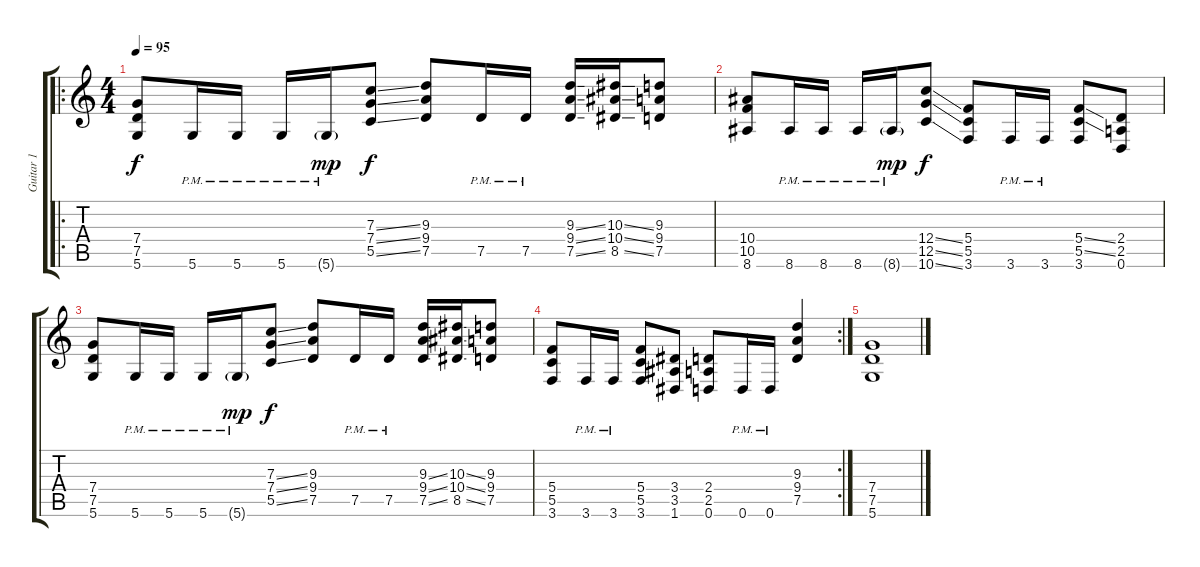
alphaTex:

\track ("Guitar 1" "Guitar 1") {instrument distortionguitar}
\staff {score tabs}
\tuning (D4 A3 F3 C3 G2 D2) {hide}
\ro
\ts (4 4)
\tempo 95
\clef g2
\ks c
(7.4 7.5 5.6).8{dy f} 5.6{pm}.16 5.6{pm}.16 5.6{pm}.16 5.6{g pm}.16{dy mp} (7.3{ss} 7.4{ss} 5.5{ss}).8{dy f} (9.3 9.4 7.5).8 7.5{pm}.16 7.5{pm}.16 (9.3{ss} 9.4{ss} 7.5{ss}).16 (10.3{ss} 10.4{ss} 8.5{ss}).16 (9.3 9.4 7.5).8 |
(10.4 10.5 8.6).8 8.6{pm}.16 8.6{pm}.16 8.6{pm}.16 8.6{g pm}.16{dy mp} (12.4{ss} 12.5{ss} 10.6{ss}).8{dy f} (5.4 5.5 3.6).8 3.6{pm}.16 3.6{pm}.16 (5.4{ss} 5.5{ss} 3.6).8 (2.4 2.5 0.6).8 |
(7.4 7.5 5.6).8 5.6{pm}.16 5.6{pm}.16 5.6{pm}.16 5.6{g pm}.16{dy mp} (7.3{ss} 7.4{ss} 5.5{ss}).8{dy f} (9.3 9.4 7.5).8 7.5{pm}.16 7.5{pm}.16 (9.3{ss} 9.4{ss} 7.5{ss}).16 (10.3{ss} 10.4{ss} 8.5{ss}).16 (9.3 9.4 7.5).8 |
\rc 2
(5.4 5.5 3.6).8 3.6{pm}.16 3.6{pm}.16 (5.4 5.5 3.6).8 (3.4 3.5 1.6).8 (2.4 2.5 0.6).8 0.6{pm}.16 0.6{pm}.16 (9.3 9.4 7.5).4 |
(7.4 7.5 5.6).1
